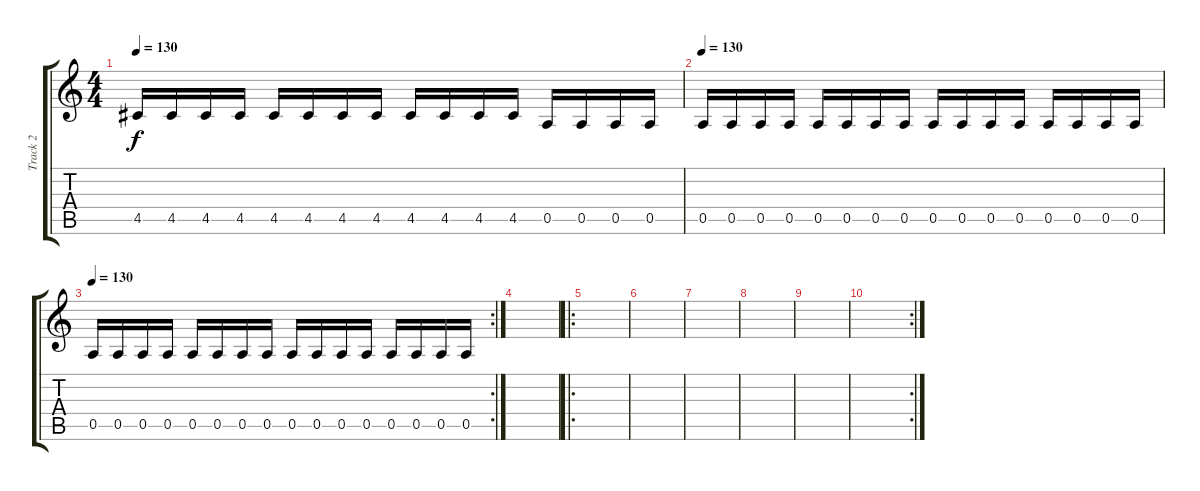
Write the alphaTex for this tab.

\track ("Track 2" "Track 2") {instrument electricguitarmuted}
\staff {score tabs}
\tuning (E4 B3 G3 D3 A2 E2) {hide}
\ts (4 4)
\tempo 130
\clef g2
\ks c
4.5.16{dy f} 4.5.16 4.5.16 4.5.16 4.5.16 4.5.16 4.5.16 4.5.16 4.5.16 4.5.16 4.5.16 4.5.16 0.5.16 0.5.16 0.5.16 0.5.16 |
\tempo 130
0.5.16 0.5.16 0.5.16 0.5.16 0.5.16 0.5.16 0.5.16 0.5.16 0.5.16 0.5.16 0.5.16 0.5.16 0.5.16 0.5.16 0.5.16 0.5.16 |
\rc 2
\tempo 130
0.5.16 0.5.16 0.5.16 0.5.16 0.5.16 0.5.16 0.5.16 0.5.16 0.5.16 0.5.16 0.5.16 0.5.16 0.5.16 0.5.16 0.5.16 0.5.16 |
|
\ro
|
|
|
|
|
\rc 2
